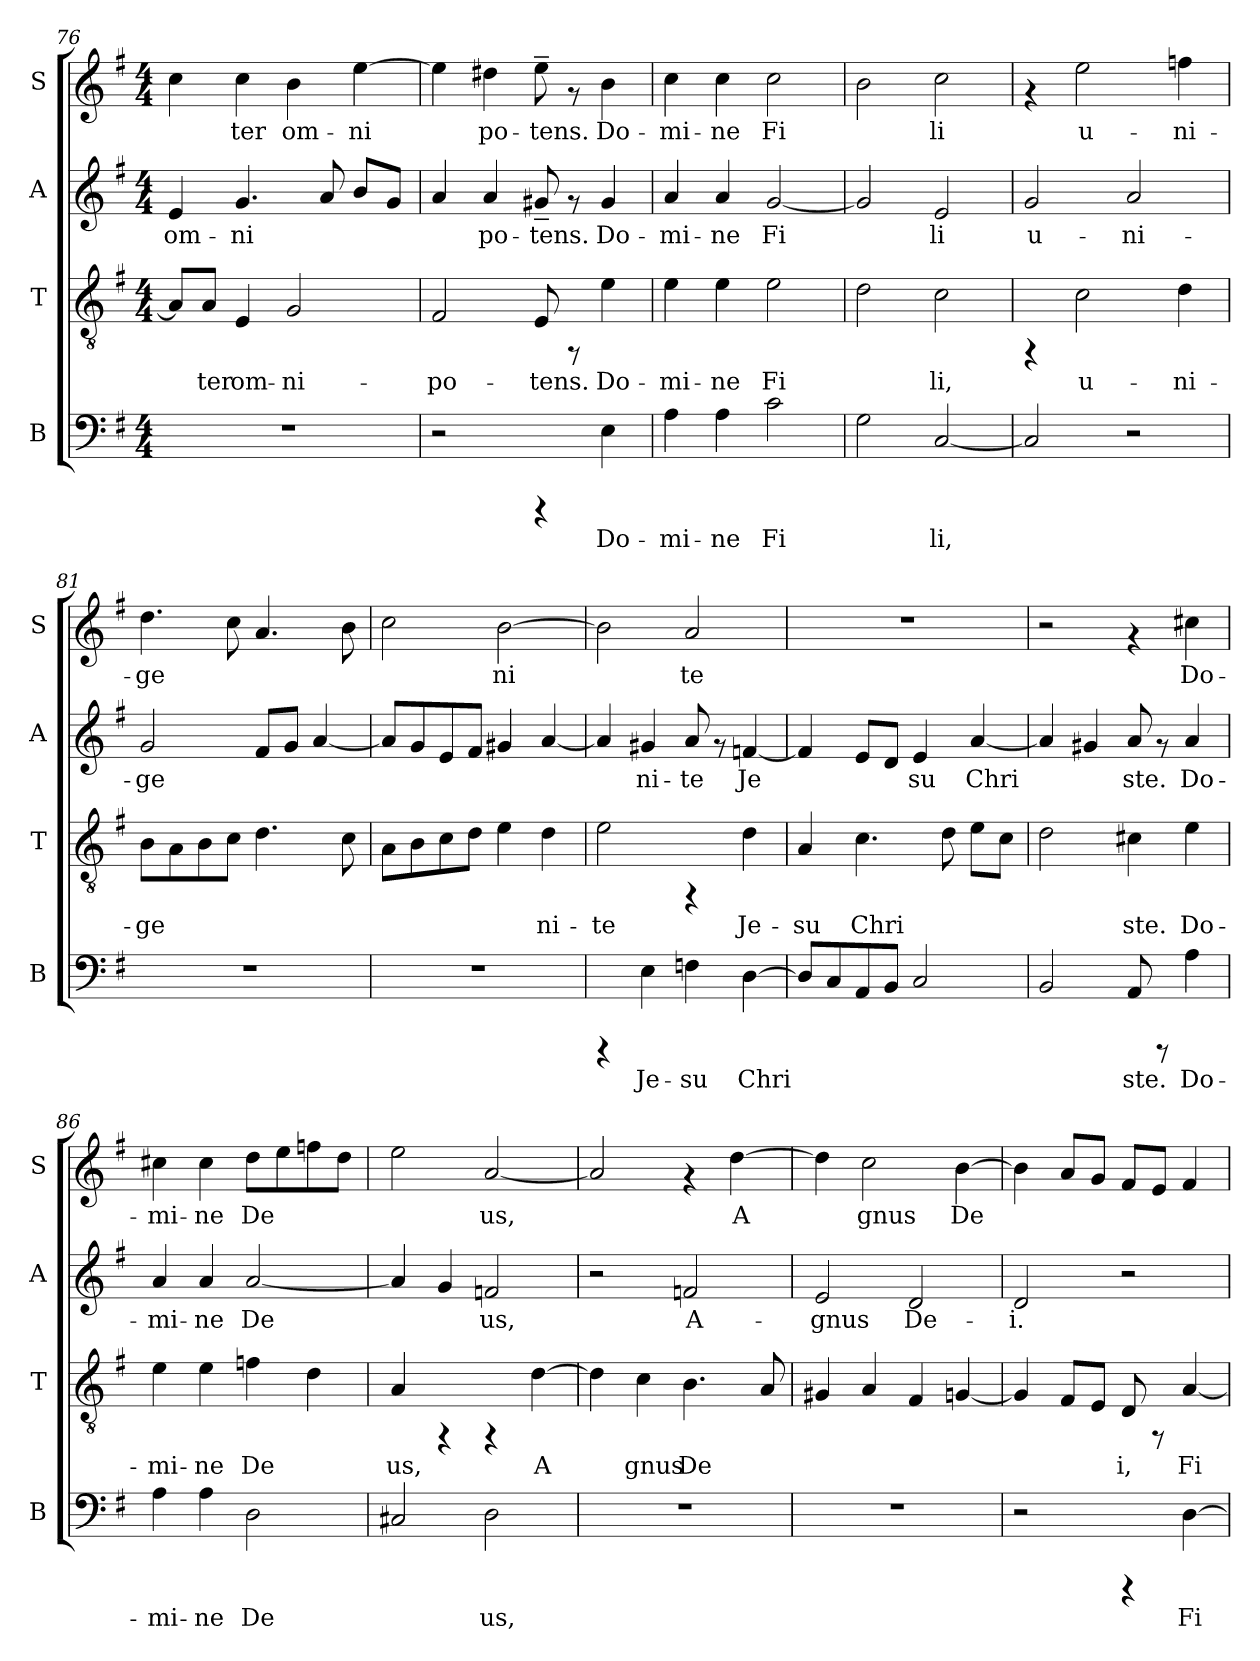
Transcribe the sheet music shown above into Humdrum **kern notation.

**kern	**text	**kern	**text	**kern	**text	**kern	**text
*part4	*part4	*part3	*part3	*part2	*part2	*part1	*part1
*staff4	*staff4	*staff3	*staff3	*staff2	*staff2	*staff1	*staff1
*I"B	*	*I"T	*	*I"A	*	*I"S	*
*I'B	*	*I'T	*	*I'A	*	*I'S	*
*clefF4	*	*clefGv2	*	*clefG2	*	*clefG2	*
*k[f#]	*	*k[f#]	*	*k[f#]	*	*k[f#]	*
*G:	*	*G:	*	*G:	*	*G:	*
*M4/4	*	*M4/4	*	*M4/4	*	*M4/4	*
=76	=76	=76	=76	=76	=76	=76	=76
!	!	!	!LO:LY:b:cj	!	!LO:LY:b:cj	!	!LO:LY:b:cj
1r	.	8A/L]	--	4e/	om-	4cc\	--
!	!	!	!LO:LY:b:cj	!	!	!	!
.	.	8A/J	-ter	.	.	.	.
!	!	!	!LO:LY:b:cj	!	!LO:LY:b:cj	!	!LO:LY:b:cj
.	.	4E/	om-	4.g/	-ni-	4cc\	-ter
!	!	!	!LO:LY:b:cj	!	!	!	!LO:LY:b:cj
.	.	2G/	-ni-	.	.	4b\	om-
!	!	!	!	!	!LO:LY:b:cj	!	!
.	.	.	.	8a/	--	.	.
!	!	!	!	!	!LO:LY:b:cj	!	!LO:LY:b:cj
.	.	.	.	8b/L	--	[>4ee\	-ni-
!	!	!	!	!	!LO:LY:b:cj	!	!
.	.	.	.	8g/J	--	.	.
=77	=77	=77	=77	=77	=77	=77	=77
!	!	!	!LO:LY:b:cj	!	!LO:LY:b:cj	!	!LO:LY:b:cj
2r	.	2F#/	-po-	4a/	--	4ee\]	--
!	!	!	!	!	!LO:LY:b:cj	!	!LO:LY:b:cj
.	.	.	.	4a/	-po-	4dd#X\	-po-
!	!	!	!LO:LY:b:cj	!	!LO:LY:b:cj	!	!LO:LY:b:cj
4rCCC	.	8E/	-tens.	8g#X~</	-tens.	8ee~>\	-tens.
.	.	8rFF	.	8rf	.	8rf	.
!	!LO:LY:b:cj	!	!LO:LY:b:cj	!	!LO:LY:b:cj	!	!LO:LY:b:cj
4E\	Do-	4e\	Do-	4g#/	Do-	4b\	Do-
=78	=78	=78	=78	=78	=78	=78	=78
!	!LO:LY:b:cj	!	!LO:LY:b:cj	!	!LO:LY:b:cj	!	!LO:LY:b:cj
4A\	-mi-	4e\	-mi-	4a/	-mi-	4cc\	-mi-
!	!LO:LY:b:cj	!	!LO:LY:b:cj	!	!LO:LY:b:cj	!	!LO:LY:b:cj
4A\	-ne	4e\	-ne	4a/	-ne	4cc\	-ne
!	!LO:LY:b:cj	!	!LO:LY:b:cj	!	!LO:LY:b:cj	!	!LO:LY:b:cj
2c\	Fi-	2e\	Fi-	[<2g/	Fi-	2cc\	Fi-
!!LO:LB:g=z
=79	=79	=79	=79	=79	=79	=79	=79
!	!LO:LY:b:cj	!	!LO:LY:b:cj	!	!LO:LY:b:cj	!	!LO:LY:b:cj
2G\	--	2d\	--	2g/]	--	2b\	--
!	!LO:LY:b:cj	!	!LO:LY:b:cj	!	!LO:LY:b:cj	!	!LO:LY:b:cj
[<2C/	-li,	2c\	-li,	2e/	-li	2cc\	-li
=80	=80	=80	=80	=80	=80	=80	=80
!	!LO:LY:b:cj	!	!	!	!LO:LY:b:cj	!	!
2C/]	.	4rFF	.	2g/	u-	4rf	.
!	!	!	!LO:LY:b:cj	!	!	!	!LO:LY:b:cj
.	.	2c\	u-	.	.	2ee\	u-
!	!	!	!	!	!LO:LY:b:cj	!	!
2r	.	.	.	2a/	-ni-	.	.
!	!	!	!LO:LY:b:cj	!	!	!	!LO:LY:b:cj
.	.	4d\	-ni-	.	.	4ffn\	-ni-
=81	=81	=81	=81	=81	=81	=81	=81
!	!	!	!LO:LY:b:cj	!	!LO:LY:b:cj	!	!LO:LY:b:cj
1r	.	8B\L	-ge-	2g/	-ge-	4.dd\	-ge-
!	!	!	!LO:LY:b:cj	!	!	!	!
.	.	8A\	--	.	.	.	.
!	!	!	!LO:LY:b:cj	!	!	!	!
.	.	8B\	--	.	.	.	.
!	!	!	!LO:LY:b:cj	!	!	!	!LO:LY:b:cj
.	.	8c\J	--	.	.	8cc\	--
!	!	!	!LO:LY:b:cj	!	!LO:LY:b:cj	!	!LO:LY:b:cj
.	.	4.d\	--	8f#/L	--	4.a/	--
!	!	!	!	!	!LO:LY:b:cj	!	!
.	.	.	.	8g/J	--	.	.
!	!	!	!	!	!LO:LY:b:cj	!	!
.	.	.	.	[<4a/	--	.	.
!	!	!	!LO:LY:b:cj	!	!	!	!LO:LY:b:cj
.	.	8c\	--	.	.	8b\	--
=82	=82	=82	=82	=82	=82	=82	=82
!	!	!	!LO:LY:b:cj	!	!LO:LY:b:cj	!	!LO:LY:b:cj
1r	.	8A\L	--	8a/L]	--	2cc\	--
!	!	!	!LO:LY:b:cj	!	!LO:LY:b:cj	!	!
.	.	8B\	--	8g/	--	.	.
!	!	!	!LO:LY:b:cj	!	!LO:LY:b:cj	!	!
.	.	8c\	--	8e/	--	.	.
!	!	!	!LO:LY:b:cj	!	!LO:LY:b:cj	!	!
.	.	8d\J	--	8f#/J	--	.	.
!	!	!	!LO:LY:b:cj	!	!LO:LY:b:cj	!	!LO:LY:b:cj
.	.	4e\	--	4g#X/	--	[>2b\	-ni-
!	!	!	!LO:LY:b:cj	!	!LO:LY:b:cj	!	!
.	.	4d\	-ni-	[<4a/	--	.	.
=83	=83	=83	=83	=83	=83	=83	=83
!	!	!	!LO:LY:b:cj	!	!LO:LY:b:cj	!	!LO:LY:b:cj
4rCCC	.	2e\	-te	4a/]	--	2b\]	--
!	!LO:LY:b:cj	!	!	!	!LO:LY:b:cj	!	!
4E\	Je-	.	.	4g#X/	-ni-	.	.
!	!LO:LY:b:cj	!	!	!	!LO:LY:b:cj	!	!LO:LY:b:cj
4Fn\	-su	4rFF	.	8a/	-te	2a/	-te
.	.	.	.	8rf	.	.	.
!	!LO:LY:b:cj	!	!LO:LY:b:cj	!	!LO:LY:b:cj	!	!
[>4D\	Chri-	4d\	Je-	[>4fn/	Je-	.	.
!!LO:PB:g=z
=84	=84	=84	=84	=84	=84	=84	=84
!	!LO:LY:b:cj	!	!LO:LY:b:cj	!	!LO:LY:b:cj	!	!
8D/L]	--	4A/	-su	4f/]	--	1r	.
!	!LO:LY:b:cj	!	!	!	!	!	!
8C/	--	.	.	.	.	.	.
!	!LO:LY:b:cj	!	!LO:LY:b:cj	!	!LO:LY:b:cj	!	!
8AA/	--	4.c\	Chri-	8e/L	--	.	.
!	!LO:LY:b:cj	!	!	!	!LO:LY:b:cj	!	!
8BB/J	--	.	.	8d/J	--	.	.
!	!LO:LY:b:cj	!	!	!	!LO:LY:b:cj	!	!
2C/	--	.	.	4e/	-su	.	.
!	!	!	!LO:LY:b:cj	!	!	!	!
.	.	8d\	--	.	.	.	.
!	!	!	!LO:LY:b:cj	!	!LO:LY:b:cj	!	!
.	.	8e\L	--	[<4a/	Chri-	.	.
!	!	!	!LO:LY:b:cj	!	!	!	!
.	.	8c\J	--	.	.	.	.
=85	=85	=85	=85	=85	=85	=85	=85
!	!LO:LY:b:cj	!	!LO:LY:b:cj	!	!LO:LY:b:cj	!	!
2BB/	--	2d\	--	4a/]	--	2r	.
!	!	!	!	!	!LO:LY:b:cj	!	!
.	.	.	.	4g#X/	--	.	.
!	!LO:LY:b:cj	!	!LO:LY:b:cj	!	!LO:LY:b:cj	!	!
8AA/	-ste.	4c#X\	-ste.	8a/	-ste.	4rf	.
8rCCC	.	.	.	8rf	.	.	.
!	!LO:LY:b:cj	!	!LO:LY:b:cj	!	!LO:LY:b:cj	!	!LO:LY:b:cj
4A\	Do-	4e\	Do-	4a/	Do-	4cc#X\	Do-
=86	=86	=86	=86	=86	=86	=86	=86
!	!LO:LY:b:cj	!	!LO:LY:b:cj	!	!LO:LY:b:cj	!	!LO:LY:b:cj
4A\	-mi-	4e\	-mi-	4a/	-mi-	4cc#X\	-mi-
!	!LO:LY:b:cj	!	!LO:LY:b:cj	!	!LO:LY:b:cj	!	!LO:LY:b:cj
4A\	-ne	4e\	-ne	4a/	-ne	4cc#\	-ne
!	!LO:LY:b:cj	!	!LO:LY:b:cj	!	!LO:LY:b:cj	!	!LO:LY:b:cj
2D\	De-	4fn\	De-	[<2a/	De-	8dd\L	De-
!	!	!	!	!	!	!	!LO:LY:b:cj
.	.	.	.	.	.	8ee\	--
!	!	!	!LO:LY:b:cj	!	!	!	!LO:LY:b:cj
.	.	4d\	--	.	.	8ffn\	--
!	!	!	!	!	!	!	!LO:LY:b:cj
.	.	.	.	.	.	8dd\J	--
=87	=87	=87	=87	=87	=87	=87	=87
!	!LO:LY:b:cj	!	!LO:LY:b:cj	!	!LO:LY:b:cj	!	!LO:LY:b:cj
2C#X/	--	4A/	-us,	4a/]	--	2ee\	--
!	!	!	!	!	!LO:LY:b:cj	!	!
.	.	4rFF	.	4g/	--	.	.
!	!LO:LY:b:cj	!	!	!	!LO:LY:b:cj	!	!LO:LY:b:cj
2D\	-us,	4rFF	.	2fn/	-us,	[<2a/	-us,
!	!	!	!LO:LY:b:cj	!	!	!	!
.	.	[>4d\	A-	.	.	.	.
=88	=88	=88	=88	=88	=88	=88	=88
!	!	!	!LO:LY:b:cj	!	!	!	!LO:LY:b:cj
1r	.	4d\]	--	2r	.	2a/]	.
!	!	!	!LO:LY:b:cj	!	!	!	!
.	.	4c\	-gnus	.	.	.	.
!	!	!	!LO:LY:b:cj	!	!LO:LY:b:cj	!	!
.	.	4.B\	De-	2fn/	A-	4rf	.
!	!	!	!	!	!	!	!LO:LY:b:cj
.	.	.	.	.	.	[<4dd\	A-
!	!	!	!LO:LY:b:cj	!	!	!	!
.	.	8A/	--	.	.	.	.
!!LO:LB:g=z
=89	=89	=89	=89	=89	=89	=89	=89
!	!	!	!LO:LY:b:cj	!	!LO:LY:b:cj	!	!LO:LY:b:cj
1r	.	4G#X/	--	2e/	-gnus	4dd\]	--
!	!	!	!LO:LY:b:cj	!	!	!	!LO:LY:b:cj
.	.	4A/	--	.	.	2cc\	-gnus
!	!	!	!LO:LY:b:cj	!	!LO:LY:b:cj	!	!
.	.	4F#/	--	2d/	De-	.	.
!	!	!	!LO:LY:b:cj	!	!	!	!LO:LY:b:cj
.	.	[<4Gn/	--	.	.	[>4b\	De-
=90	=90	=90	=90	=90	=90	=90	=90
!	!	!	!LO:LY:b:cj	!	!LO:LY:b:cj	!	!LO:LY:b:cj
2r	.	4G/]	--	2d/	-i.	4b\]	--
!	!	!	!LO:LY:b:cj	!	!	!	!LO:LY:b:cj
.	.	8F#/L	--	.	.	8a/L	--
!	!	!	!LO:LY:b:cj	!	!	!	!LO:LY:b:cj
.	.	8E/J	--	.	.	8g/J	--
!	!	!	!LO:LY:b:cj	!	!	!	!LO:LY:b:cj
4rCCC	.	8D/	-i,	2r	.	8f#/L	--
!	!	!	!	!	!	!	!LO:LY:b:cj
.	.	8rFF	.	.	.	8e/J	--
!	!LO:LY:b:cj	!	!LO:LY:b:cj	!	!	!	!LO:LY:b:cj
[>4D\	Fi-	[<4A/	Fi-	.	.	4f#/	--
=	=	=	=	=	=	=	=
*-	*-	*-	*-	*-	*-	*-	*-
